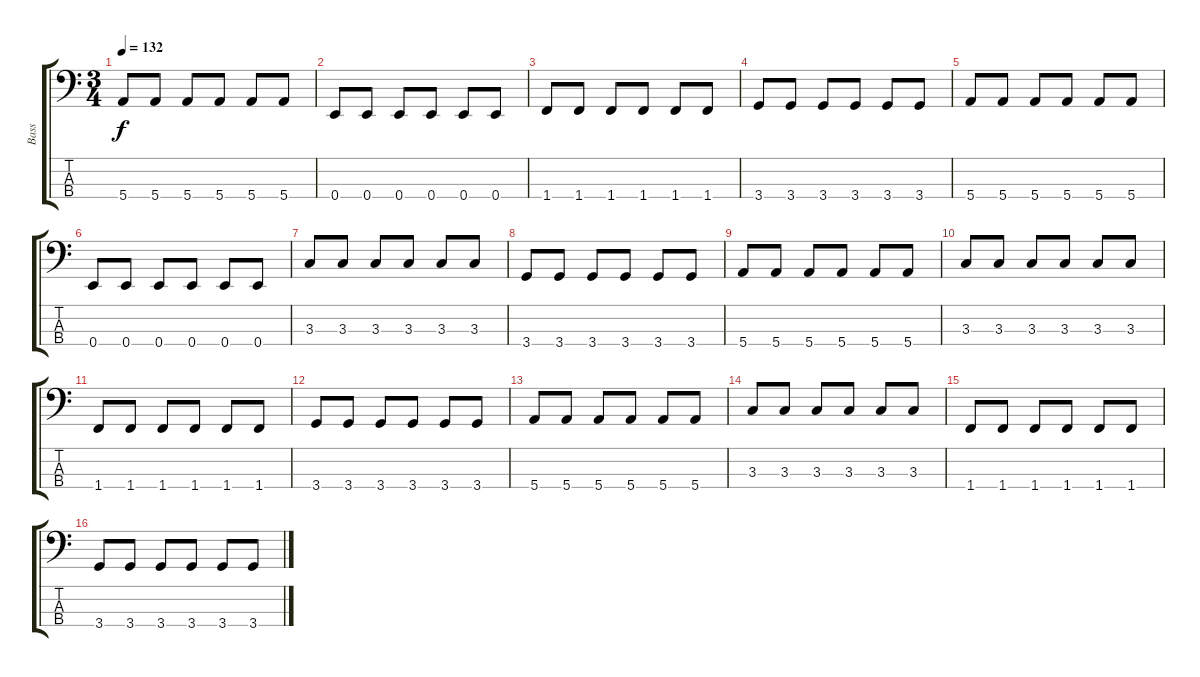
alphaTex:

\track ("Bass" "Bass") {instrument electricbasspick}
\staff {score tabs}
\tuning (G2 D2 A1 E1) {hide}
\ts (3 4)
\tempo 132
\clef f4
\ks c
5.4.8{dy f} 5.4.8 5.4.8 5.4.8 5.4.8 5.4.8 |
0.4.8 0.4.8 0.4.8 0.4.8 0.4.8 0.4.8 |
1.4.8 1.4.8 1.4.8 1.4.8 1.4.8 1.4.8 |
3.4.8 3.4.8 3.4.8 3.4.8 3.4.8 3.4.8 |
5.4.8 5.4.8 5.4.8 5.4.8 5.4.8 5.4.8 |
0.4.8 0.4.8 0.4.8 0.4.8 0.4.8 0.4.8 |
3.3.8 3.3.8 3.3.8 3.3.8 3.3.8 3.3.8 |
3.4.8 3.4.8 3.4.8 3.4.8 3.4.8 3.4.8 |
5.4.8 5.4.8 5.4.8 5.4.8 5.4.8 5.4.8 |
3.3.8 3.3.8 3.3.8 3.3.8 3.3.8 3.3.8 |
1.4.8 1.4.8 1.4.8 1.4.8 1.4.8 1.4.8 |
3.4.8 3.4.8 3.4.8 3.4.8 3.4.8 3.4.8 |
5.4.8 5.4.8 5.4.8 5.4.8 5.4.8 5.4.8 |
3.3.8 3.3.8 3.3.8 3.3.8 3.3.8 3.3.8 |
1.4.8 1.4.8 1.4.8 1.4.8 1.4.8 1.4.8 |
3.4.8 3.4.8 3.4.8 3.4.8 3.4.8 3.4.8
